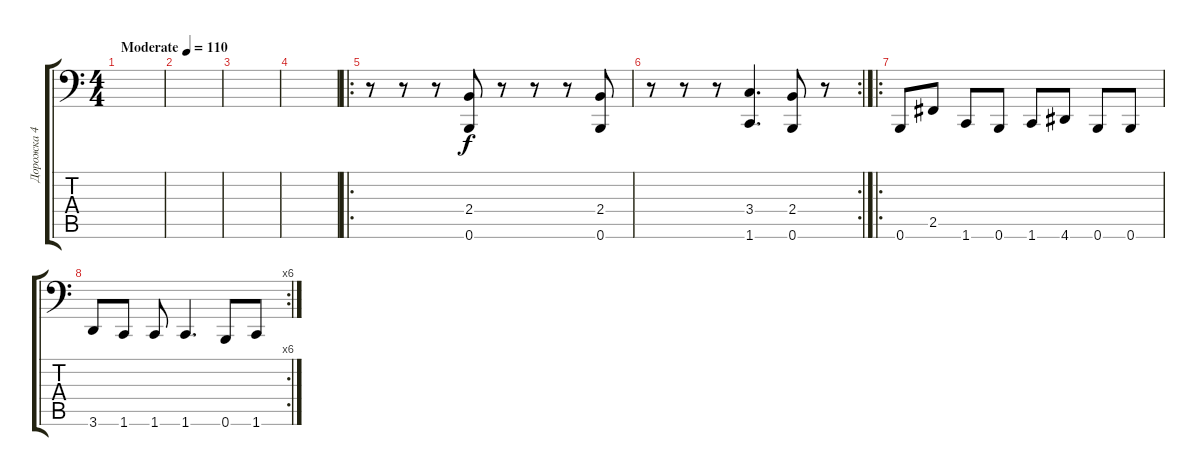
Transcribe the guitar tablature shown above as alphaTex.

\track ("Дорожка 4" "Дорожка 4") {instrument electricbasspick}
\staff {score tabs}
\tuning (B2 Gb2 D2 A1 E1 B0) {hide}
\ts (4 4)
\tempo (110 "Moderate")
\clef f4
\ks c
|
|
|
|
\ro
r.8 r.8 r.8 (2.4 0.6).8 r.8 r.8 r.8 (2.4 0.6).8 |
\rc 2
r.8 r.8 r.8 (3.4 1.6).4{d} (2.4 0.6).8 r.8 |
\ro
0.6.8 2.5.8 1.6.8 0.6.8 1.6.8 4.6.8 0.6.8 0.6.8 |
\rc 6
3.6.8 1.6.8 1.6.8 1.6.4{d} 0.6.8 1.6.8
